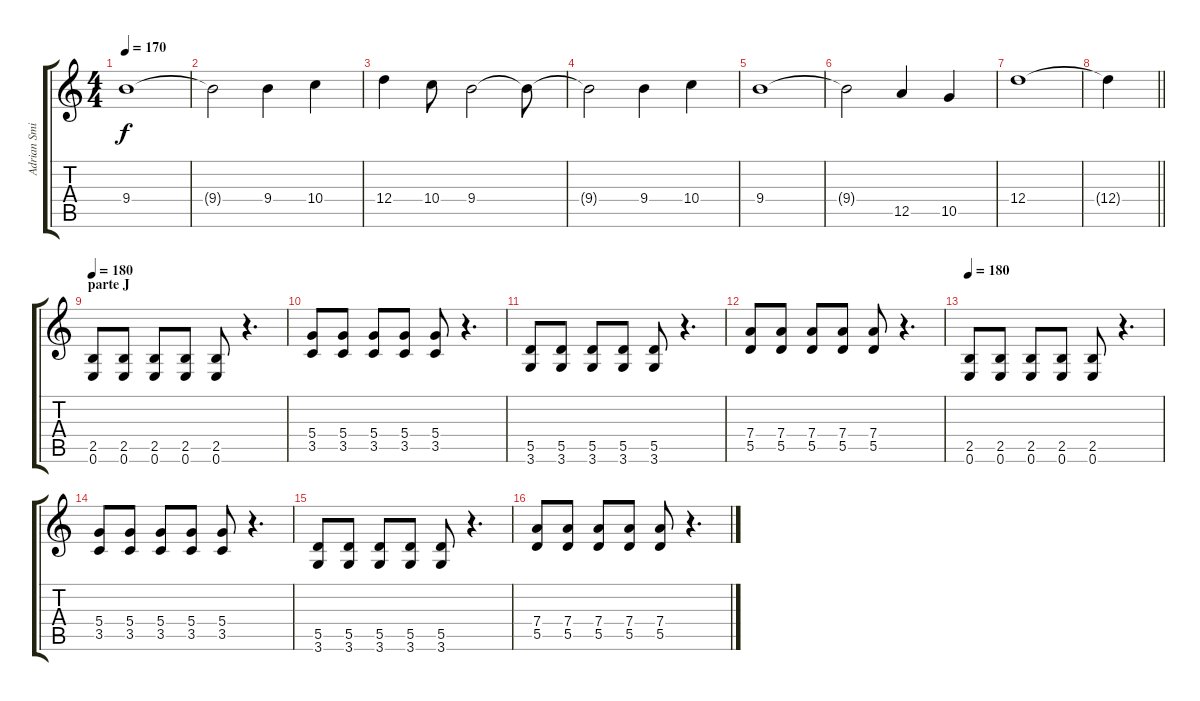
\track ("Adrian Smith" "Adrian Smi") {instrument distortionguitar}
\staff {score tabs}
\tuning (E4 B3 G3 D3 A2 E2) {hide}
\ts (4 4)
\tempo 170
\clef g2
\ks c
9.4.1{dy f} |
9.4{t}.2 9.4.4 10.4.4 |
12.4.4 10.4.8 9.4.2 9.4{t}.8 |
9.4{t}.2 9.4.4 10.4.4 |
9.4.1 |
9.4{t}.2 12.5.4 10.5.4 |
12.4.1 |
\barLineRight lightlight
12.4{t}.4 |
\section ("" "parte J")
\tempo 180
(2.5 0.6).8 (2.5 0.6).8 (2.5 0.6).8 (2.5 0.6).8 (2.5 0.6).8 r.4{d} |
(5.4 3.5).8 (5.4 3.5).8 (5.4 3.5).8 (5.4 3.5).8 (5.4 3.5).8 r.4{d} |
(5.5 3.6).8 (5.5 3.6).8 (5.5 3.6).8 (5.5 3.6).8 (5.5 3.6).8 r.4{d} |
(7.4 5.5).8 (7.4 5.5).8 (7.4 5.5).8 (7.4 5.5).8 (7.4 5.5).8 r.4{d} |
\tempo 180
(2.5 0.6).8 (2.5 0.6).8 (2.5 0.6).8 (2.5 0.6).8 (2.5 0.6).8 r.4{d} |
(5.4 3.5).8 (5.4 3.5).8 (5.4 3.5).8 (5.4 3.5).8 (5.4 3.5).8 r.4{d} |
(5.5 3.6).8 (5.5 3.6).8 (5.5 3.6).8 (5.5 3.6).8 (5.5 3.6).8 r.4{d} |
(7.4 5.5).8 (7.4 5.5).8 (7.4 5.5).8 (7.4 5.5).8 (7.4 5.5).8 r.4{d}
